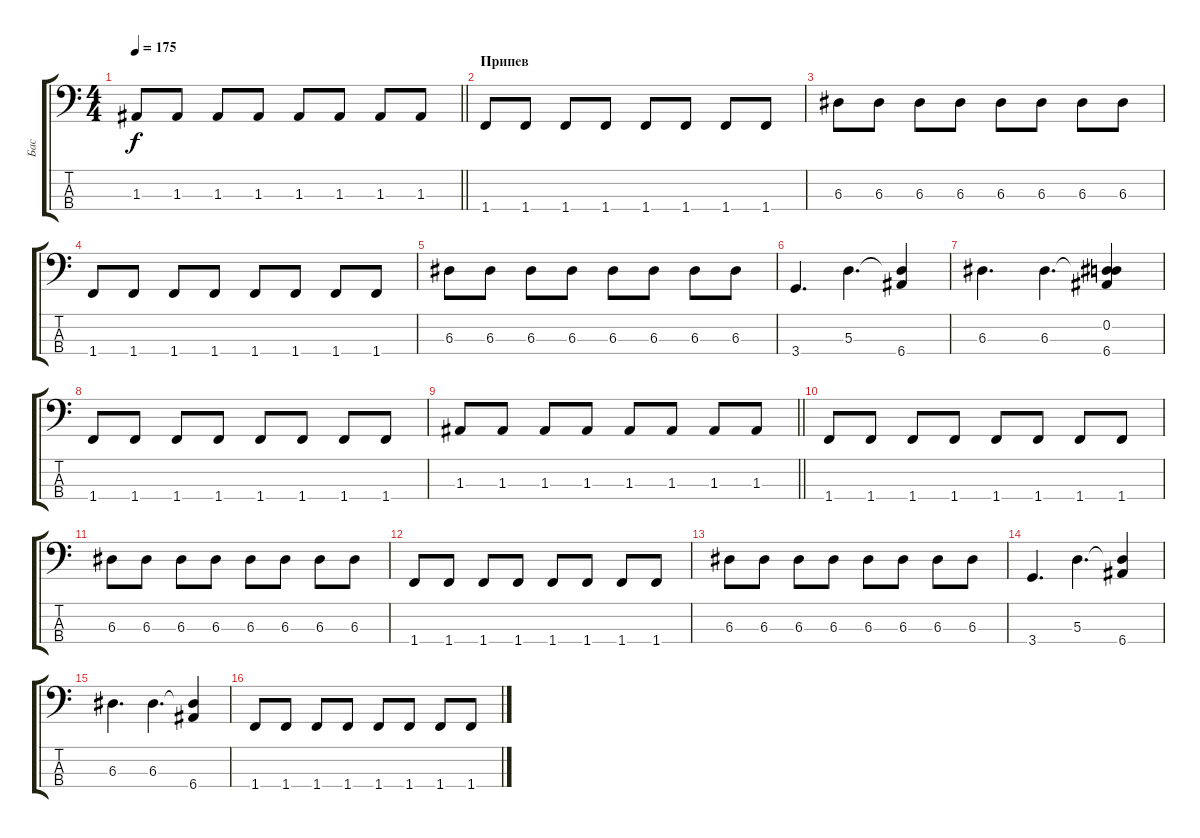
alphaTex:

\track ("Бас" "Бас") {instrument electricbassfinger}
\staff {score tabs}
\tuning (G2 D2 A1 E1) {hide}
\ts (4 4)
\tempo 175
\clef f4
\barLineRight lightlight
\ks c
1.3.8{dy f} 1.3.8 1.3.8 1.3.8 1.3.8 1.3.8 1.3.8 1.3.8 |
\section ("" "Припев")
1.4.8 1.4.8 1.4.8 1.4.8 1.4.8 1.4.8 1.4.8 1.4.8 |
6.3.8 6.3.8 6.3.8 6.3.8 6.3.8 6.3.8 6.3.8 6.3.8 |
1.4.8 1.4.8 1.4.8 1.4.8 1.4.8 1.4.8 1.4.8 1.4.8 |
6.3.8 6.3.8 6.3.8 6.3.8 6.3.8 6.3.8 6.3.8 6.3.8 |
3.4.4{d} 5.3.4{d} (5.3{t} 6.4).4 |
6.3.4{d} 6.3.4{d} (0.2 6.3{t} 6.4).4 |
1.4.8 1.4.8 1.4.8 1.4.8 1.4.8 1.4.8 1.4.8 1.4.8 |
\barLineRight lightlight
1.3.8 1.3.8 1.3.8 1.3.8 1.3.8 1.3.8 1.3.8 1.3.8 |
\section ("" " ")
1.4.8 1.4.8 1.4.8 1.4.8 1.4.8 1.4.8 1.4.8 1.4.8 |
6.3.8 6.3.8 6.3.8 6.3.8 6.3.8 6.3.8 6.3.8 6.3.8 |
1.4.8 1.4.8 1.4.8 1.4.8 1.4.8 1.4.8 1.4.8 1.4.8 |
6.3.8 6.3.8 6.3.8 6.3.8 6.3.8 6.3.8 6.3.8 6.3.8 |
3.4.4{d} 5.3.4{d} (5.3{t} 6.4).4 |
6.3.4{d} 6.3.4{d} (6.3{t} 6.4).4 |
1.4.8 1.4.8 1.4.8 1.4.8 1.4.8 1.4.8 1.4.8 1.4.8
